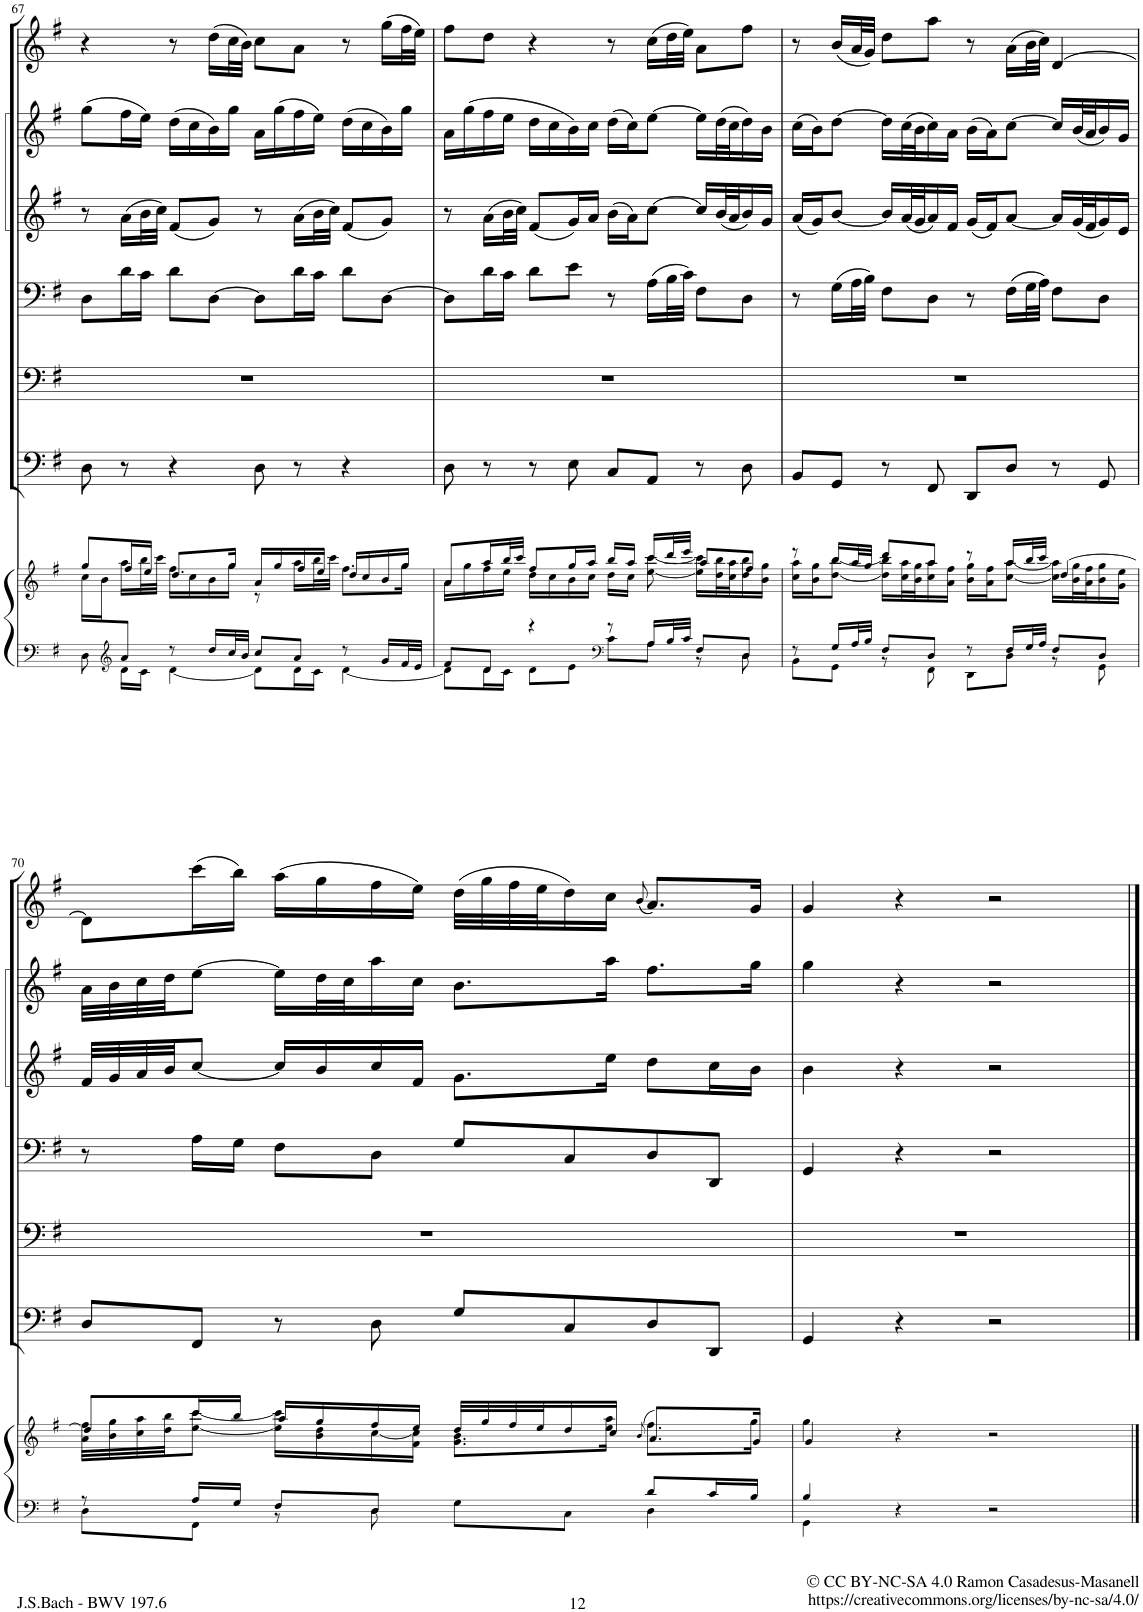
**kern	**kern	**kern	**kern	**kern	**kern	**kern	**kern
*part7	*part7	*part6	*part5	*part4	*part3	*part2	*part1
*staff8	*staff7	*staff6	*staff5	*staff4	*staff3	*staff2	*staff1
*I"Piano reduction	*	*I"Continuo	*I"Basso	*I"Fagotto obligato	*I"Violino II	*I"Violino I	*I"Oboe I
*I'Pno	*	*	*	*	*I'Vln	*I'Vln	*I'Ob
!!LO:PB:g=z
*clefF4	*clefG2	*clefF4	*clefF4	*clefF4	*clefG2	*clefG2	*clefG2
*k[f#]	*k[f#]	*k[f#]	*k[f#]	*k[f#]	*k[f#]	*k[f#]	*k[f#]
*M4/4	*M4/4	*M4/4	*M4/4	*M4/4	*M4/4	*M4/4	*M4/4
*met(c)	*met(c)	*met(c)	*met(c)	*met(c)	*met(c)	*met(c)	*met(c)
=67	=67	=67	=67	=67	=67	=67	=67
*^	*^	*	*	*	*	*	*
*	*	*	*^	*	*	*	*	*	*
8ryy	8D\	8gg/L	8ryy	16cc\LL	8D\	1r	8D\L	8r	(8gg\L	4r
.	.	.	.	16b\J	.	.	.	.	.	.
*clefG2	*	*	*	*	*	*	*	*	*	*
8a/J	16d\LL	16ff#/L	16aa\LL	2..ryy	8r	.	16d\L	(16a\LL	16ff#\L	.
.	16c\JJ	16ee/JJ	32bb\L	.	.	.	16c\JJ	32b\L	16ee\JJ)	.
.	.	.	32ccc\JJJ	.	.	.	.	32cc\JJJ)	.	.
8r	[4d\	8.dd/L	16ff#\LL	.	4r	.	8d\L	(8f#/L	(16dd\LL	8r
.	.	.	16cc\	.	.	.	.	.	16cc\	.
16dd/LL	.	.	16b\	.	.	.	[8D\J	8g/J)	16b\)	(16dd\LL
32cc/L	.	16gg/Jk	16gg\JJ	.	.	.	.	.	16gg\JJ	32cc\L
32b/JJJ	.	.	.	.	.	.	.	.	.	32b\JJJ)
8cc/L	8d\L]	16a/LL	8r	.	8D\	.	8D\L]	8r	16a\LL	8cc\L
.	.	16gg/	.	.	.	.	.	.	(16gg\	.
8a/J	16d\L	16ff#/	16aa\LL	.	8r	.	16d\L	(16a\LL	16ff#\	8a\J
.	16c\JJ	16ee/JJ	32bb\L	.	.	.	16c\JJ	32b\L	16ee\JJ)	.
.	.	.	32ccc\JJJ	.	.	.	.	32cc\JJJ)	.	.
8r	[4d\	16dd/LL	8.ff#\L	.	4r	.	8d\L	(8f#/L	(16dd\LL	8r
.	.	16cc/	.	.	.	.	.	.	16cc\	.
16g/LL	.	16b/	.	.	.	.	[8D\J	8g/J)	16b\)	(16gg\LL
32f#/L	.	16gg/JJ	16gg\Jk	.	.	.	.	.	16gg\JJ	32ff#\L
32e/JJJ	.	.	.	.	.	.	.	.	.	32ee\JJJ)
*	*	*	*v	*v	*	*	*	*	*	*
=68	=68	=68	=68	=68	=68	=68	=68	=68	=68
8f#/L	8d\L]	8a/L	16a\LL	8D\	1r	8D\L]	8r	16a\LL	8ff#\L
.	.	.	16gg\	.	.	.	.	(16gg\	.
8d/J	16d\L	16aa/L	16ff#\	8r	.	16d\L	(16a\LL	16ff#\	8dd\J
.	16c\JJ	32bb/L	16ee\JJ	.	.	16c\JJ	32b\L	16ee\JJ	.
.	.	32ccc/JJJ	.	.	.	.	32cc\JJJ)	.	.
4r	8d\L	8ff#/L	16dd\LL	8r	.	8d\L	(8f#/L	16dd\LL	4r
.	.	.	16cc\	.	.	.	.	16cc\	.
.	8e\J	16gg/L	16b\	8E\	.	8e\J	16g/L)	16b\)	.
.	.	16aa/JJ	16cc\JJ	.	.	.	16a/JJ	16cc\JJ	.
*clefF4	*	*	*	*	*	*	*	*	*
8r	8c\L	16bb/LL	16dd\LL	8C/L	.	8r	(16b\LL	(16dd\LL	8r
.	.	16aa/JJ	16cc\JJ	.	.	.	16a\J)	16cc\J)	.
16A/LL	8A\J	16ccc/LL	[8ee\ [8ccc\	8AA/J	.	(16A\LL	[8cc\J	[8ee\J	(16cc\LL
32B/L	.	32ddd/L	.	.	.	32B\L	.	.	32dd\L
32c/JJJ	.	32eee/JJJ	.	.	.	32c\JJJ)	.	.	32ee\JJJ)
8F#/L	8r	8aa/L	16ee\] 16ccc\]LL	8r	.	8F#\L	16cc/LL]	16ee\LL]	8a\L
.	.	.	32dd\ 32bb\L	.	.	.	(32b/L	(32dd\L	.
.	.	.	32cc\ 32aa\J	.	.	.	32a/J	32cc\J	.
8D/J	8D\	8ff#/J	16dd\ 16bb\	8D\	.	8D\J	16b/)	16dd\)	8ff#\J
.	.	.	16b\ 16gg\JJ	.	.	.	16g/JJ	16b\JJ	.
=69	=69	=69	=69	=69	=69	=69	=69	=69	=69
8r	8BB\L	8r	16cc\ 16aa\LL	8BB/L	1r	8r	(16a/LL	(16cc\LL	8r
.	.	.	16b\ 16gg\J	.	.	.	16g/J)	16b\J)	.
16G/LL	8GG\J	16bb/LL	[8dd\ [8bb\J	8GG/J	.	(16G\LL	[8b/J	[8dd\J	(16b/LL
32A/L	.	32aa/L	.	.	.	32A\L	.	.	32a/L
32B/JJJ	.	32gg/JJJ	.	.	.	32B\JJJ)	.	.	32g/JJJ)
8F#/L	8r	8ddd/L	16dd\] 16bb\]LL	8r	.	8F#\L	16b/LL]	16dd\LL]	8dd\L
.	.	.	32cc\ 32aa\L	.	.	.	(32a/L	(32cc\L	.
.	.	.	32b\ 32gg\J	.	.	.	32g/J	32b\J	.
8D/J	8FF#\	8aa/J	16cc\ 16aa\	8FF#/	.	8D\J	16a/)	16cc\)	8aa\J
.	.	.	16a\ 16ff#\JJ	.	.	.	16f#/JJ	16a\JJ	.
8r	8DD\L	8r	16b\ 16gg\LL	8DD/L	.	8r	(16g/LL	(16b\LL	8r
.	.	.	16a\ 16ff#\J	.	.	.	16f#/J)	16a\J)	.
16F#/LL	8D\J	16aa/LL	[8cc\ [8aa\J	8D/J	.	(16F#\LL	[8a/J	[8cc\J	(16a\LL
32G/L	.	32bb/L	.	.	.	32G\L	.	.	32b\L
32A/JJJ	.	32ccc/JJJ	.	.	.	32A\JJJ)	.	.	32cc\JJJ)
8F#/L	8r	[4dd/	16cc\] 16aa\]LL	8r	.	8F#\L	16a/LL]	16cc/LL]	[4d/
.	.	.	32b\ 32gg\L	.	.	.	(32g/L	(32b/L	.
.	.	.	32a\ 32ff#\J	.	.	.	32f#/J	32a/J	.
8D/J	8GG\	.	16b\ 16gg\	8GG/	.	8D\J	16g/)	16b/)	.
.	.	.	16g\ 16ee\JJ	.	.	.	16e/JJ	16g/JJ	.
!!LO:LB:g=z
=70	=70	=70	=70	=70	=70	=70	=70	=70	=70
8r	8D\L	8dd/L]	32a\ 32ff#\LLL	8D/L	1r	8r	32f#/LLL	32a\LLL	8d\L]
.	.	.	32b\ 32gg\	.	.	.	32g/	32b\	.
.	.	.	32cc\ 32aa\	.	.	.	32a/	32cc\	.
.	.	.	32dd\ 32bb\JJ	.	.	.	32b/JJ	32dd\JJ	.
16A/LL	8FF#\J	16ccc/L	[8ee\ [8ccc\J	8FF#/J	.	16A\LL	[8cc/J	[8ee\J	(16ccc\L
16G/JJ	.	16bb/JJ	.	.	.	16G\JJ	.	.	16bb\JJ)
8F#/L	8r	16aa/LL	16ee\] 16ccc\]LL	8r	.	8F#\L	16cc/LL]	16ee\LL]	(16aa\LL
.	.	16gg/	16b\ 16dd\	.	.	.	16b/	32dd\L	16gg\
.	.	.	.	.	.	.	.	32cc\J	.
8D/J	8D\	16ff#/	[16cc\	8D\	.	8D\J	16cc/	16aa\	16ff#\
.	.	16ee/JJ	16f#\ 16cc\]JJ	.	.	.	16f#/JJ	16cc\JJ	16ee\JJ)
4ryy	8G\L	32dd/LLL	8.g\ 8.b\L	8G/L	.	8G/L	8.g\L	8.b\L	(32dd\LLL
.	.	32gg/	.	.	.	.	.	.	32gg\
.	.	32ff#/	.	.	.	.	.	.	32ff#\
.	.	32ee/J	.	.	.	.	.	.	32ee\J
.	8C\J	16dd/	.	8C/	.	8C/	.	.	16dd\)
.	.	16cc/JJ	16ee\ 16aa\Jk	.	.	.	16ee\Jk	16aa\Jk	16cc\JJ
.	.	(>8qb/	.	.	.	.	.	.	(8qb/
8d/L	4D\	8.a/L)	8.ff#\L	8D/	.	8D/	8dd\L	8.ff#\L	8.a/L)
16c/L	.	.	.	8DD/J	.	8DD/J	16cc\L	.	.
16B/JJ	.	16g/Jk	16gg\Jk	.	.	.	16b\JJ	16gg\Jk	16g/Jk
=71	=71	=71	=71	=71	=71	=71	=71	=71	=71
4B/	4GG\	4g/	4gg\	4GG/	1r	4GG/	4b\	4gg\	4g/
4r	4ryy	4r	4ryy	4r	.	4r	4r	4r	4r
2r	2ryy	2r	2ryy	2r	.	2r	2r	2r	2r
*v	*v	*	*	*	*	*	*	*	*
*	*v	*v	*	*	*	*	*	*
==	==	==	==	==	==	==	==
*-	*-	*-	*-	*-	*-	*-	*-
